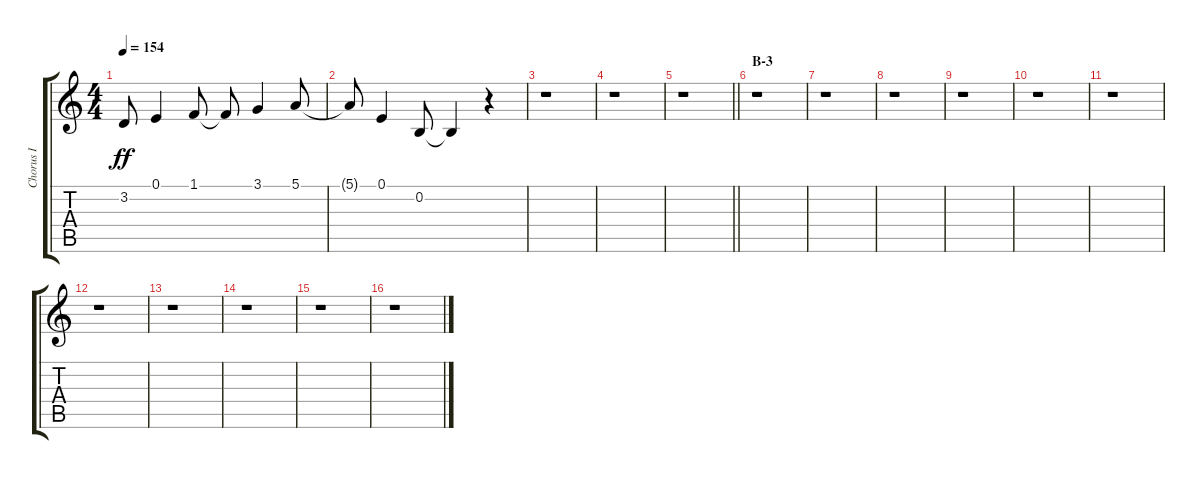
\track ("Chorus I" "Chorus I") {instrument voiceoohs}
\staff {score tabs}
\tuning (E4 B3 G3 D3 A2 E2) {hide}
\ts (4 4)
\tempo 154
\clef g2
\ks c
3.2.8{dy ff} 0.1.4 1.1.8 1.1{t}.8 3.1.4 5.1.8 |
5.1{t}.8 0.1.4 0.2.8 0.2{t}.4 r.4 |
r.1 |
r.1 |
\barLineRight lightlight
r.1 |
\section ("" "B-3")
r.1 |
r.1 |
r.1 |
r.1 |
r.1 |
r.1 |
r.1 |
r.1 |
r.1 |
r.1 |
r.1
